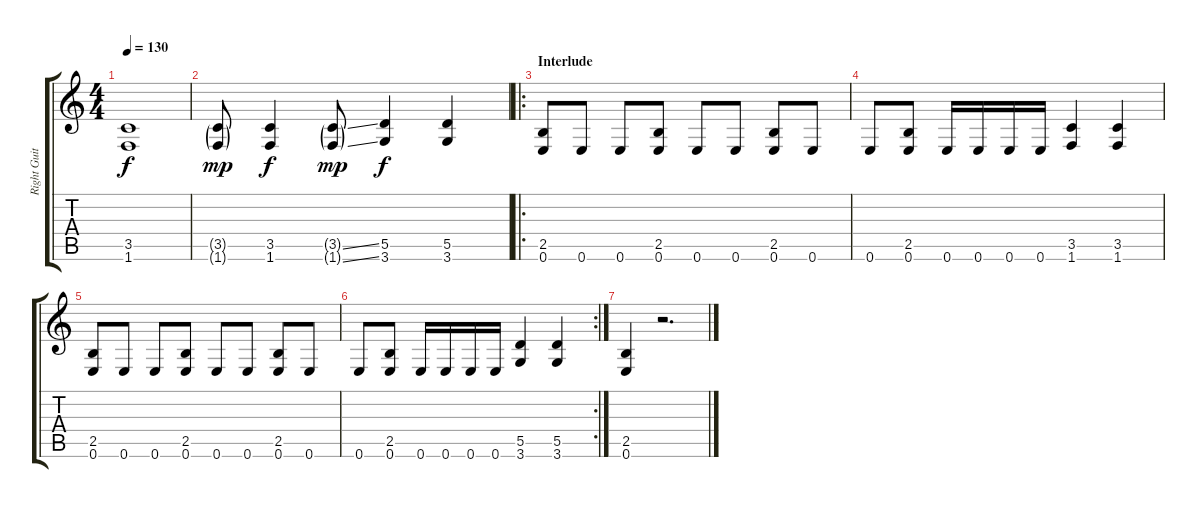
\track ("Right Guitar" "Right Guit") {instrument distortionguitar}
\staff {score tabs}
\tuning (E4 B3 G3 D3 A2 E2) {hide}
\ts (4 4)
\tempo 130
\clef g2
\ks c
(3.5 1.6).1{dy f} |
(3.5{g} 1.6{g}).8{dy mp} (3.5 1.6).4{dy f} (3.5{ss g} 1.6{ss g}).8{dy mp} (5.5 3.6).4{dy f} (5.5 3.6).4 |
\ro
\section ("" "Interlude")
(2.5 0.6).8 0.6.8 0.6.8 (2.5 0.6).8 0.6.8 0.6.8 (2.5 0.6).8 0.6.8 |
0.6.8 (2.5 0.6).8 0.6.16 0.6.16 0.6.16 0.6.16 (3.5 1.6).4 (3.5 1.6).4 |
(2.5 0.6).8 0.6.8 0.6.8 (2.5 0.6).8 0.6.8 0.6.8 (2.5 0.6).8 0.6.8 |
\rc 2
0.6.8 (2.5 0.6).8 0.6.16 0.6.16 0.6.16 0.6.16 (5.5 3.6).4 (5.5 3.6).4 |
(2.5 0.6).4 r.2{d}
